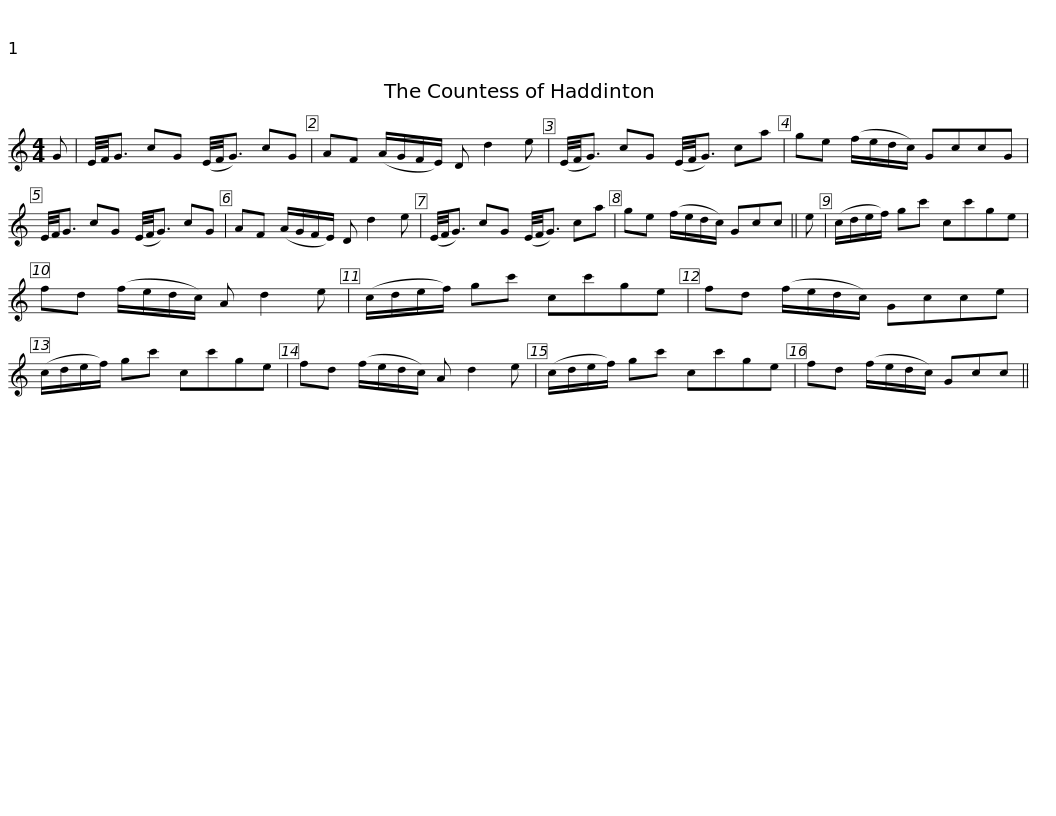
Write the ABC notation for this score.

X:1
L:1/8
M:4/4
I:linebreak $
K:C
V:1 treble
V:1
 G | E/4F/4G3/2 cG (E/4F/4G3/2) cG | AF (A/G/F/E/) D d2 e | (E/4F/4G3/2) cG (E/4F/4G3/2) ca | ge (f/e/d/c/) GccG |$ %5
 E/4F/4G3/2 cG (E/4F/4G3/2) cG | AF (A/G/F/E/) D d2 e | (E/4F/4G3/2) cG (E/4F/4G3/2) ca | ge (f/e/d/c/) Gcc || e |$ %10
 (c/d/e/f/) gc' cc'ge | fd (f/e/d/c/) A d2 e | (c/d/e/f/) gc' cc'ge | fd (f/e/d/c/) Gcce |$ (c/d/e/f/) gc' cc'ge | %15
 fd (f/e/d/c/) A d2 e | (c/d/e/f/) gc' cc'ge | fd (f/e/d/c/) Gcc || %18
